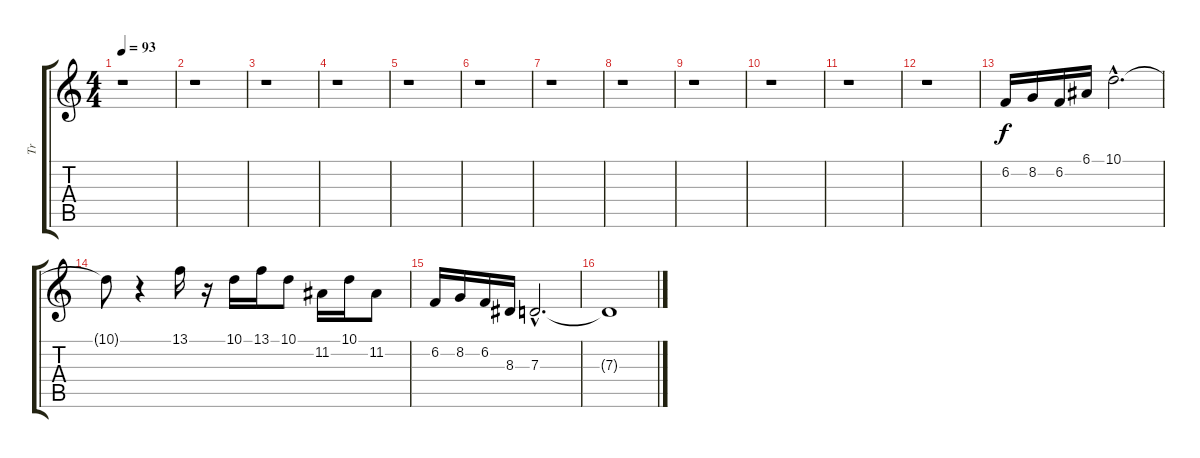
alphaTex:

\track ("Tr" "Tr") {instrument trumpet}
\staff {score tabs}
\tuning (E4 B3 G3 D3 A2 E2) {hide}
\ts (4 4)
\tempo 93
\clef g2
\ks c
r.1{dy f volume 10 instrument trumpet} |
r.1 |
r.1 |
r.1 |
r.1 |
r.1 |
r.1 |
r.1 |
r.1 |
r.1 |
r.1 |
r.1 |
6.2.16 8.2.16 6.2.16 6.1.16 10.1{hac}.2{d} |
10.1{t}.8 r.4 13.1.16 r.16 10.1.16 13.1.16 10.1.8 11.2.16 10.1.16 11.2.8 |
6.2.16 8.2.16 6.2.16 8.3.16 7.3{hac}.2{d volume 0} |
7.3{t}.1
